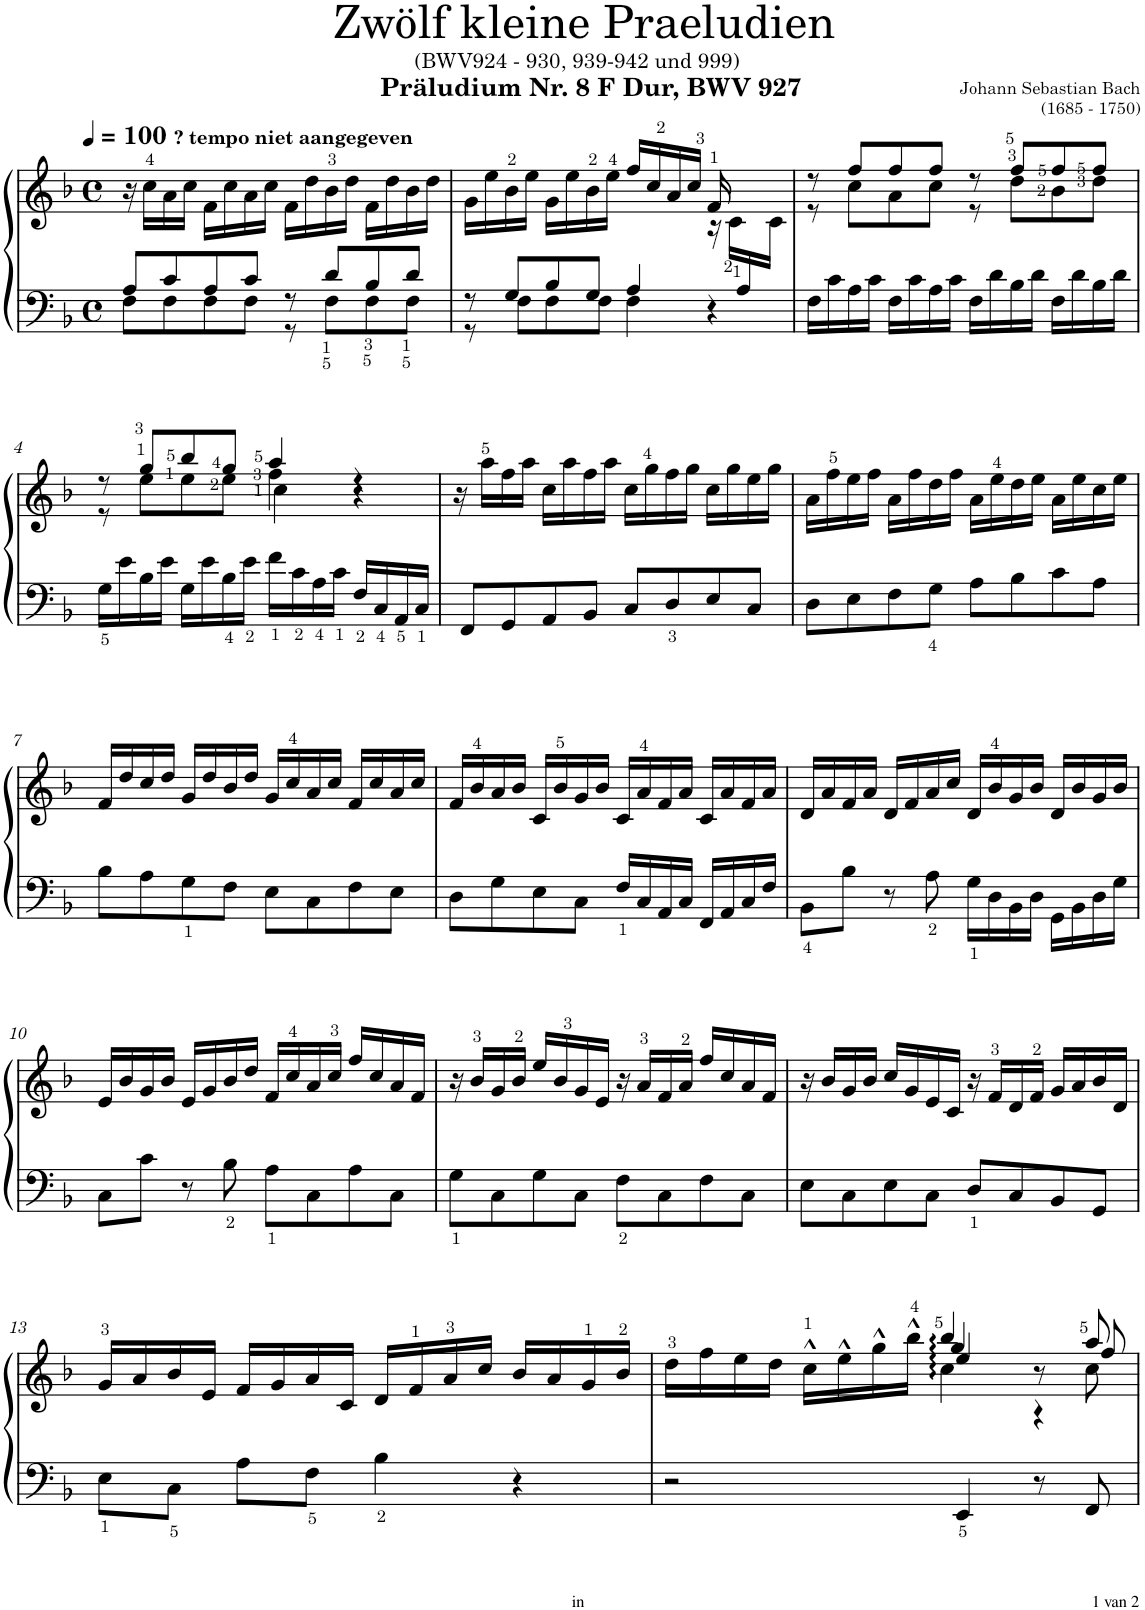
**kern	**kern
*part1	*part1
*staff2	*staff1
*I"Klavír	*
*I'Klv.	*
*clefF4	*clefG2
*k[b-]	*k[b-]
*M4/4	*M4/4
*met(c)	*met(c)
*MM100	*MM100
=1	=1
*^	*
!	!	!LO:TX:a:t=? tempo niet aangegeven
8A/L	8F\L	16r
!	!	!LO:TX:a:B:t=Präludium Nr. 8 F Dur, BWV 927
.	.	16cc\LL
8c/	8F\	16a\
.	.	16cc\JJ
8A/	8F\	16f\LL
.	.	16cc\
8c/J	8F\J	16a\
.	.	16cc\JJ
8r	8r	16f\LL
.	.	16dd\
8d/L	8F\L	16b-\
.	.	16dd\JJ
8B-/	8F\	16f\LL
.	.	16dd\
8d/J	8F\J	16b-\
.	.	16dd\JJ
=2	=2	=2
*	*^	*^
2..ryy	8r	8r	16g\LL	2.ryy
.	.	.	16ee\	.
.	8G/L	8F\L	16b-\	.
.	.	.	16ee\JJ	.
.	8B-/	8F\	16g\LL	.
.	.	.	16ee\	.
.	8G/J	8F\J	16b-\	.
.	.	.	16ee\JJ	.
.	4A/	4F\	16ff/LL	.
.	.	.	16cc/	.
.	.	.	16a/	.
.	.	.	16cc/JJ	.
.	4r	4ryy	16f/	16r
.	.	.	16ryy	16c\LL
16A/	.	.	16ryy	16ryy
16ryy	.	.	16ryy	16c\JJ
*v	*v	*v	*	*
=3	=3	=3
16F\LL	8r	8r
16c\	.	.
16A\	8ff/L	8cc\L
16c\JJ	.	.
16F\LL	8ff/	8a\
16c\	.	.
16A\	8ff/J	8cc\J
16c\JJ	.	.
16F\LL	8r	8r
16d\	.	.
16B-\	8ff/L	8dd\L
16d\JJ	.	.
16F\LL	8ff/	8b-\
16d\	.	.
16B-\	8ff/J	8dd\J
16d\JJ	.	.
!!LO:LB:g=z
=4	=4	=4
*	*	*^
16G\LL	8r	8r	2ryy
16e\	.	.	.
16B-\	8gg/L	8ee\L	.
16e\JJ	.	.	.
16G\LL	8bb-/	8ee\	.
16e\	.	.	.
16B-\	8gg/J	8ee\J	.
16e\JJ	.	.	.
16f\LL	4aa/	4cc\	4ff\
16c\	.	.	.
16A\	.	.	.
16c\JJ	.	.	.
16F/LL	4r	4ryy	4r
16C/	.	.	.
16AA/	.	.	.
16C/JJ	.	.	.
*	*v	*v	*v
=5	=5
8FF/L	16r
.	16aa\LL
8GG/	16ff\
.	16aa\JJ
8AA/	16cc\LL
.	16aa\
8BB-/J	16ff\
.	16aa\JJ
8C/L	16cc\LL
.	16gg\
8D/	16ff\
.	16gg\JJ
8E/	16cc\LL
.	16gg\
8C/J	16ee\
.	16gg\JJ
=6	=6
8D\L	16a\LL
.	16ff\
8E\	16ee\
.	16ff\JJ
8F\	16a\LL
.	16ff\
8G\J	16dd\
.	16ff\JJ
8A\L	16a\LL
.	16ee\
8B-\	16dd\
.	16ee\JJ
8c\	16a\LL
.	16ee\
8A\J	16cc\
.	16ee\JJ
!!LO:LB:g=z
=7	=7
8B-\L	16f/LL
.	16dd/
8A\	16cc/
.	16dd/JJ
8G\	16g/LL
.	16dd/
8F\J	16b-/
.	16dd/JJ
8E\L	16g/LL
.	16cc/
8C\	16a/
.	16cc/JJ
8F\	16f/LL
.	16cc/
8E\J	16a/
.	16cc/JJ
=8	=8
8D\L	16f/LL
.	16b-/
8G\	16a/
.	16b-/JJ
8E\	16c/LL
.	16b-/
8C\J	16g/
.	16b-/JJ
16F/LL	16c/LL
16C/	16a/
16AA/	16f/
16C/JJ	16a/JJ
16FF/LL	16c/LL
16AA/	16a/
16C/	16f/
16F/JJ	16a/JJ
=9	=9
8BB-\L	16d/LL
.	16a/
8B-\J	16f/
.	16a/JJ
8r	16d/LL
.	16f/
8A\	16a/
.	16cc/JJ
16G\LL	16d/LL
16D\	16b-/
16BB-\	16g/
16D\JJ	16b-/JJ
16GG\LL	16d/LL
16BB-\	16b-/
16D\	16g/
16G\JJ	16b-/JJ
!!LO:LB:g=z
=10	=10
8C\L	16e/LL
.	16b-/
8c\J	16g/
.	16b-/JJ
8r	16e/LL
.	16g/
8B-\	16b-/
.	16dd/JJ
8A\L	16f/LL
.	16cc/
8C\	16a/
.	16cc/JJ
8A\	16ff/LL
.	16cc/
8C\J	16a/
.	16f/JJ
=11	=11
8G\L	16r
.	16b-/LL
8C\	16g/
.	16b-/JJ
8G\	16ee/LL
.	16b-/
8C\J	16g/
.	16e/JJ
8F\L	16r
.	16a/LL
8C\	16f/
.	16a/JJ
8F\	16ff/LL
.	16cc/
8C\J	16a/
.	16f/JJ
=12	=12
8E\L	16r
.	16b-/LL
8C\	16g/
.	16b-/JJ
8E\	16cc/LL
.	16g/
8C\J	16e/
.	16c/JJ
8D/L	16r
.	16f/LL
8C/	16d/
.	16f/JJ
8BB-/	16g/LL
.	16a/
8GG/J	16b-/
.	16d/JJ
!!LO:LB:g=z
=13	=13
8E\L	16g/LL
.	16a/
8C\J	16b-/
.	16e/JJ
8A\L	16f/LL
.	16g/
8F\J	16a/
.	16c/JJ
4B-\	16d/LL
.	16f/
.	16a/
.	16cc/JJ
4r	16b-/LL
.	16a/
.	16g/
.	16b-/JJ
=14	=14
*	*^
*	*	*^
*	*	*	*^
2r	16dd\LL	2ryy	2ryy	2ryy
.	16ff\	.	.	.
.	16ee\	.	.	.
.	16dd\JJ	.	.	.
.	16cc^^\LL	.	.	.
.	16ee^^\	.	.	.
.	16gg^^\	.	.	.
.	16bb-^^\JJ	.	.	.
4EE/	4bb-:/	4gg/	4ee/	4cc\
8r	8ryy	8ryy	8r	4r
8FF/	8aa/	8ff/	8cc\	.
*	*v	*v	*v	*v
=	=
*-	*-
